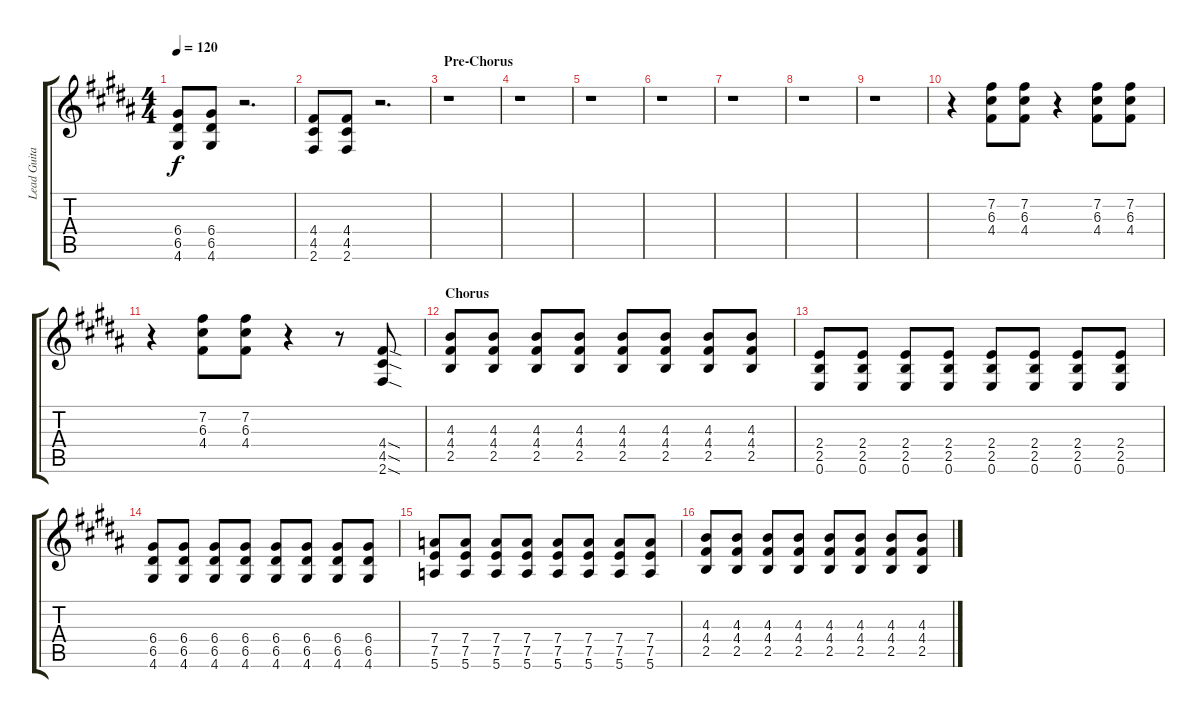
\track ("Lead Guitar" "Lead Guita") {instrument overdrivenguitar}
\staff {score tabs}
\tuning (E4 B3 G3 D3 A2 E2) {hide}
\ts (4 4)
\tempo 120
\clef g2
\ks b
(6.4 6.5 4.6).8{dy f} (6.4 6.5 4.6).8 r.2{d} |
(4.4 4.5 2.6).8 (4.4 4.5 2.6).8 r.2{d} |
\section ("" "Pre-Chorus")
r.1 |
r.1 |
r.1 |
r.1 |
r.1 |
r.1 |
r.1 |
r.4{volume 14} (7.2 6.3 4.4).8 (7.2 6.3 4.4).8 r.4 (7.2 6.3 4.4).8 (7.2 6.3 4.4).8 |
r.4 (7.2 6.3 4.4).8 (7.2 6.3 4.4).8 r.4 r.8 (4.4{sod} 4.5{sod} 2.6{sod}).8{volume 8} |
\section ("" "Chorus")
(4.3 4.4 2.5).8 (4.3 4.4 2.5).8 (4.3 4.4 2.5).8 (4.3 4.4 2.5).8 (4.3 4.4 2.5).8 (4.3 4.4 2.5).8 (4.3 4.4 2.5).8 (4.3 4.4 2.5).8 |
(2.4 2.5 0.6).8 (2.4 2.5 0.6).8 (2.4 2.5 0.6).8 (2.4 2.5 0.6).8 (2.4 2.5 0.6).8 (2.4 2.5 0.6).8 (2.4 2.5 0.6).8 (2.4 2.5 0.6).8 |
(6.4 6.5 4.6).8 (6.4 6.5 4.6).8 (6.4 6.5 4.6).8 (6.4 6.5 4.6).8 (6.4 6.5 4.6).8 (6.4 6.5 4.6).8 (6.4 6.5 4.6).8 (6.4 6.5 4.6).8 |
(7.4 7.5 5.6).8 (7.4 7.5 5.6).8 (7.4 7.5 5.6).8 (7.4 7.5 5.6).8 (7.4 7.5 5.6).8 (7.4 7.5 5.6).8 (7.4 7.5 5.6).8 (7.4 7.5 5.6).8 |
(4.3 4.4 2.5).8 (4.3 4.4 2.5).8 (4.3 4.4 2.5).8 (4.3 4.4 2.5).8 (4.3 4.4 2.5).8 (4.3 4.4 2.5).8 (4.3 4.4 2.5).8 (4.3 4.4 2.5).8
